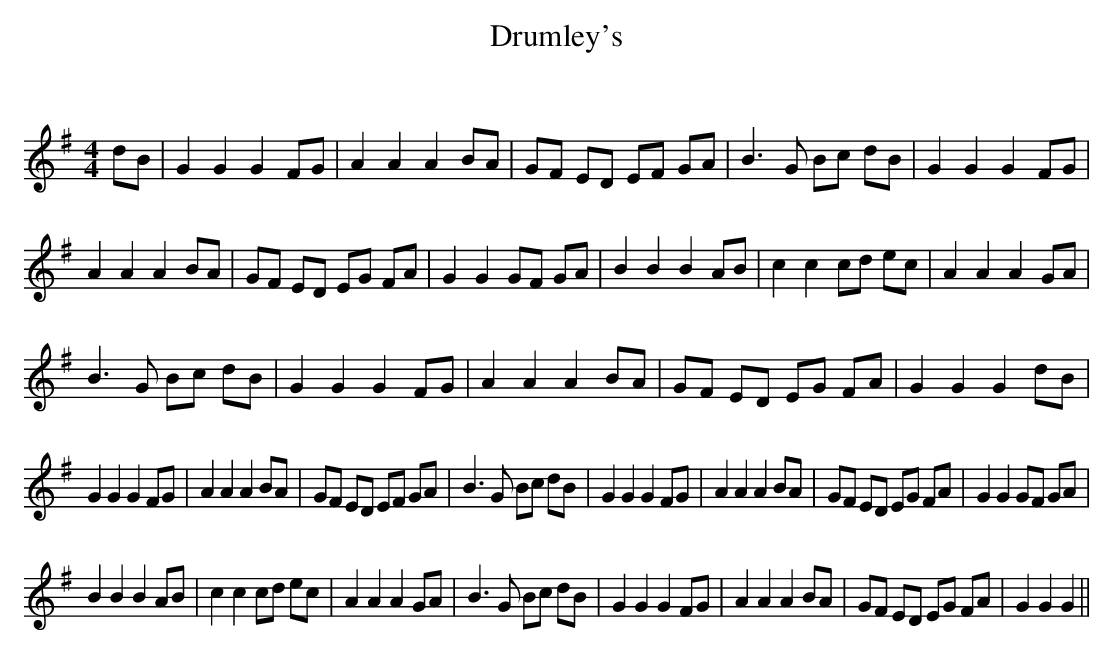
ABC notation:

X:1
T: Drumley's
C:
Q: 232
K:G
M:4/4
L:1/8
dB|G2 G2 G2 FG|A2 A2 A2 BA|GF ED EF GA|B3G Bc dB|G2 G2 G2 FG|
A2 A2 A2 BA|GF ED EG FA|G2 G2 GF GA|B2 B2 B2 AB|c2 c2 cd ec|A2 A2 A2 GA|
B3G Bc dB|G2 G2 G2 FG|A2 A2 A2 BA|GF ED EG FA|G2 G2 G2 dB|
G2 G2 G2 FG|A2 A2 A2 BA|GF ED EF GA|B3G Bc dB|G2 G2 G2 FG|A2 A2 A2 BA|GF ED EG FA|G2 G2 GF GA|
B2 B2 B2 AB|c2 c2 cd ec|A2 A2 A2 GA|B3G Bc dB|G2 G2 G2 FG|A2 A2 A2 BA|GF ED EG FA|G2 G2 G2||
